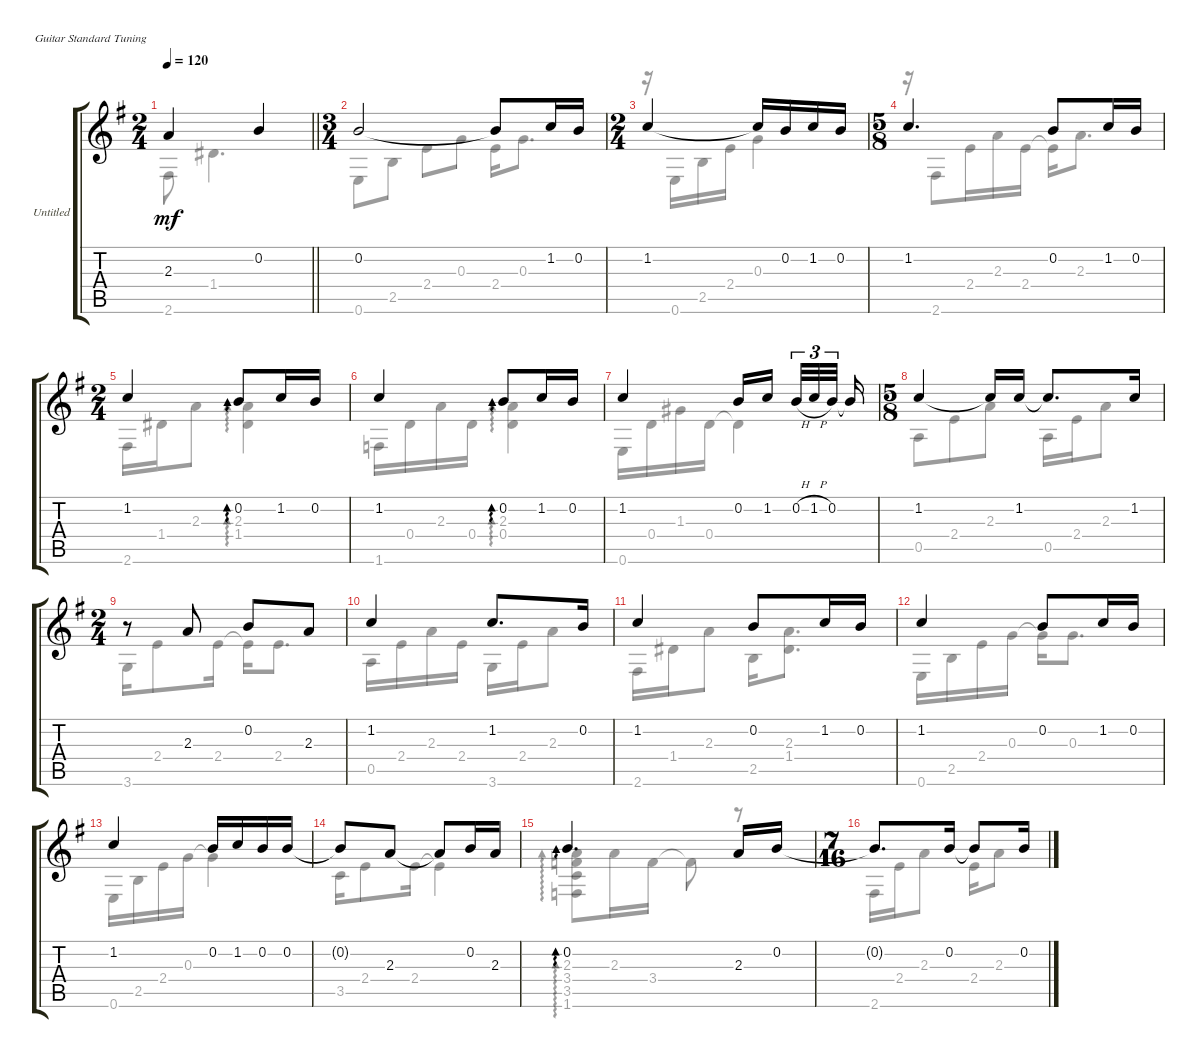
\bracketExtendMode groupsimilarinstruments
\firstSystemTrackNameOrientation horizontal
\otherSystemsTrackNameOrientation horizontal
\track ("Untitled" "Untitled") {instrument acousticguitarnylon}
\staff {score tabs}
\tuning (E4 B3 G3 D3 A2 E2)
\voice
\ts (2 4)
\tempo 120
\clef g2
\barLineRight lightlight
\ks eminor
2.3.4{dy mf} 0.2.4 |
\ts (3 4)
0.2.2 0.2{t}.8 1.2.16 0.2.16 |
\ts (2 4)
1.2.4 1.2{t}.16 0.2.16 1.2.16 0.2.16 |
\ts (5 8)
1.2.4{d} 0.2.8 1.2.16 0.2.16 |
\ts (2 4)
1.2.4 0.2.8{ad 0} 1.2.16 0.2.16 |
1.2.4 0.2.8{ad 0} 1.2.16 0.2.16 |
1.2.4 0.2.16 1.2.16 0.2{h}.32{tu (3 2)} 1.2{h}.32{tu (3 2)} 0.2.32{tu (3 2)} 0.2{t}.16 |
\ts (5 8)
1.2.4 1.2{t}.16 1.2.16 1.2{t}.8{d} 1.2.16 |
\ts (2 4)
r.8 2.3.8 0.2.8 2.3.8 |
1.2.4 1.2.8{d} 0.2.16 |
1.2.4 0.2.8 1.2.16 0.2.16 |
1.2.4 0.2.8 1.2.16 0.2.16 |
1.2.4 0.2.16 1.2.16 0.2.16 0.2.16 |
0.2{t}.8 2.3.8 2.3{t}.8 0.2.16 2.3.16 |
0.2.4{d ad 0} 2.3.16 0.2.16 |
\ts (7 16)
0.2{t}.8{d} 0.2.16 0.2{t}.8 0.2.16
\voice
\clef g2
\ottava regular
\simile none
\barLineRight lightlight
\ks eminor
2.6.8{dy mf} 1.4.4{d} |
0.6.8 2.5.8 2.4.8 0.3.8 2.4.16 0.3.8{d} |
r.16 0.6.16 2.5.16 2.4.16 0.3.4 |
r.16 2.6.8 2.4.16 2.3.16 2.4.16 2.4{t}.16 2.3.8{d} |
2.6.16 1.4.16 2.3.8 (2.3 1.4).4{ad 0} |
1.6.16 0.4.16 2.3.16 0.4.16 (2.3 0.4).4{ad 0} |
0.6.16 0.4.16 1.3.16 0.4.16 0.4{t}.4 |
0.5.8 2.4.8 2.3.8 0.5.16 2.4.16 2.3.8 |
3.6.16 2.4.8 2.4.16 2.4{t}.16 2.4.8{d} |
0.5.16 2.4.16 2.3.16 2.4.16 3.6.16 2.4.16 2.3.8 |
2.6.16 1.4.16 2.3.8 2.5.16 (2.3 1.4).8{d} |
0.6.16 2.5.16 2.4.16 0.3.16 0.3{t}.16 0.3.8{d} |
0.6.16 2.5.16 2.4.16 0.3.16 0.3{t}.4 |
3.5.16 2.4.8 2.4.16 2.4{t}.4 |
(2.3 3.4 3.5 1.6).8{ad 0} 2.3.16 3.4.16 3.4{t}.8 r.8 |
2.6.16 2.4.16 2.3.8 2.4.16 2.3.8
